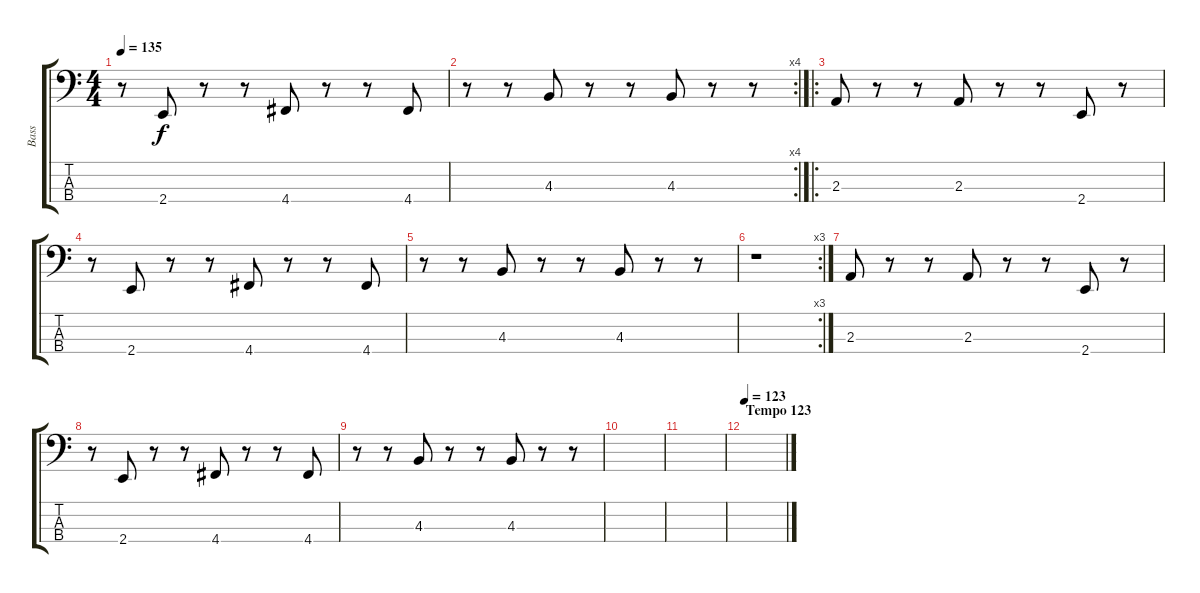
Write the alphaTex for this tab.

\track ("Bass" "Bass") {instrument electricbassfinger}
\staff {score tabs}
\tuning (F2 C2 G1 D1) {hide}
\ts (4 4)
\tempo 135
\clef f4
\ks c
r.8{dy f} 2.4.8 r.8 r.8 4.4.8 r.8 r.8 4.4.8 |
\rc 4
r.8 r.8 4.3.8 r.8 r.8 4.3.8 r.8 r.8 |
\ro
2.3.8 r.8 r.8 2.3.8 r.8 r.8 2.4.8 r.8 |
r.8 2.4.8 r.8 r.8 4.4.8 r.8 r.8 4.4.8 |
r.8 r.8 4.3.8 r.8 r.8 4.3.8 r.8 r.8 |
\rc 3
r.1 |
2.3.8 r.8 r.8 2.3.8 r.8 r.8 2.4.8 r.8 |
r.8 2.4.8 r.8 r.8 4.4.8 r.8 r.8 4.4.8 |
r.8 r.8 4.3.8 r.8 r.8 4.3.8 r.8 r.8 |
|
|
\section ("" "Tempo 123")
\tempo 123
